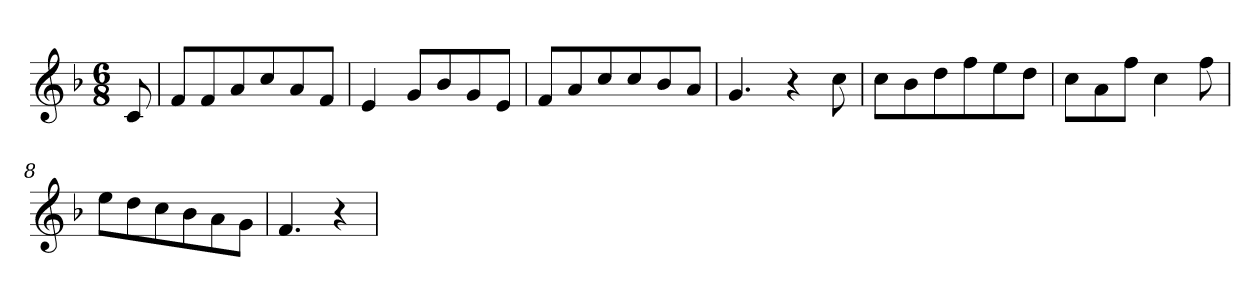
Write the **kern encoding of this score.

**kern
*part1
*staff1
*clefG2
*k[b-]
*F:
*M6/8
=1
8c/
=2
8f/L
8f/
8a/
8cc/
8a/
8f/J
=3
4e/
8g/L
8b-/
8g/
8e/J
=4
8f/L
8a/
8cc/
8cc/
8b-/
8a/J
=5
4.g/
4r
8cc\
=6
8cc\L
8b-\
8dd\
8ff\
8ee\
8dd\J
=7
8cc\L
8a\
8ff\J
4cc\
8ff\
=8
8ee\L
8dd\
8cc\
8b-\
8a\
8g\J
=9
4.f/
4r
=
*-
